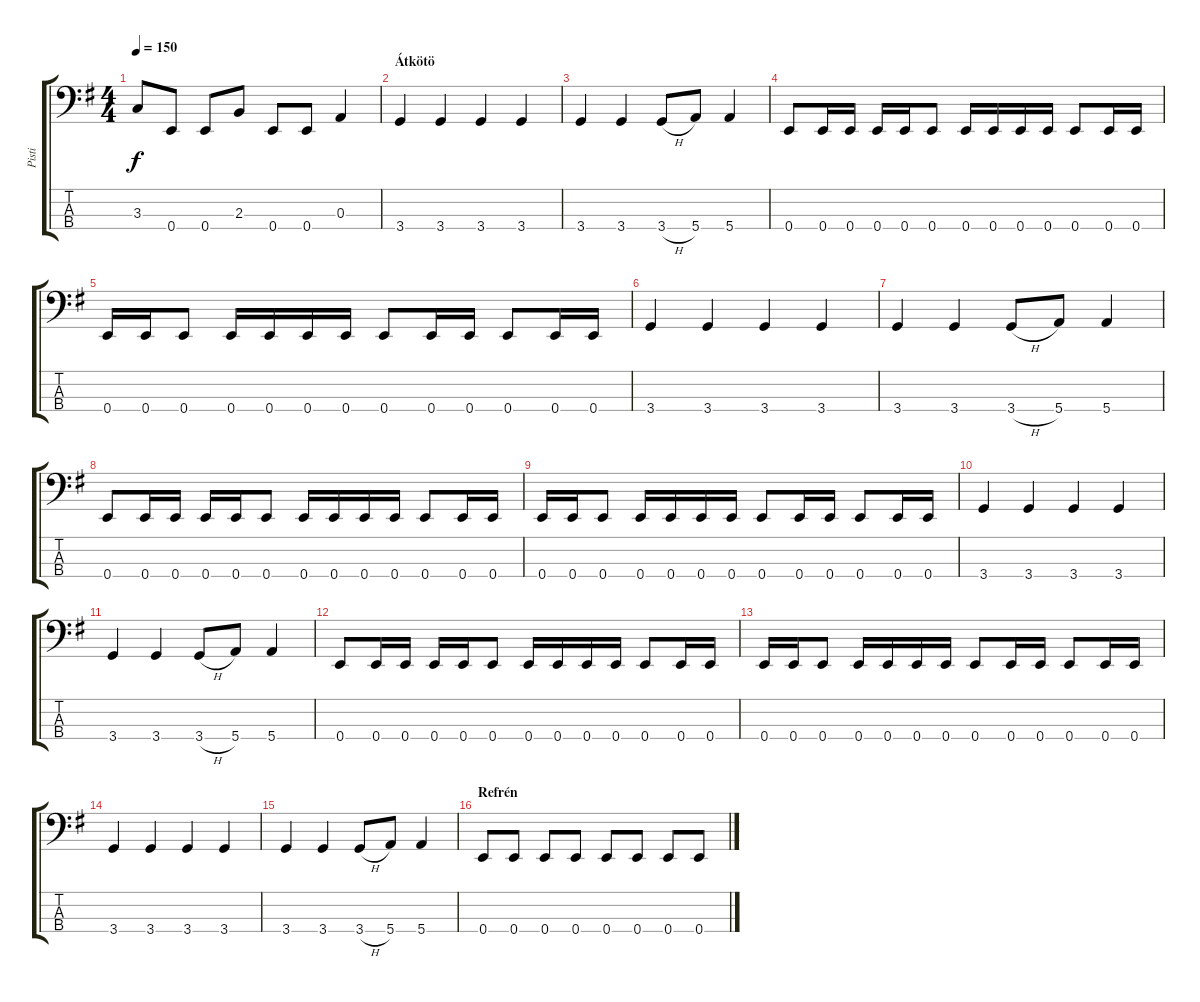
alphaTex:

\track ("Pisti" "Pisti") {instrument electricbassfinger}
\staff {score tabs}
\tuning (G2 D2 A1 E1) {hide}
\ts (4 4)
\tempo 150
\clef f4
\ks eminor
3.3.8{dy f} 0.4.8 0.4.8 2.3.8 0.4.8 0.4.8 0.3.4 |
\section ("" "Átkötö")
3.4.4 3.4.4 3.4.4 3.4.4 |
3.4.4 3.4.4 3.4{h}.8 5.4.8 5.4.4 |
0.4.8 0.4.16 0.4.16 0.4.16 0.4.16 0.4.8 0.4.16 0.4.16 0.4.16 0.4.16 0.4.8 0.4.16 0.4.16 |
0.4.16 0.4.16 0.4.8 0.4.16 0.4.16 0.4.16 0.4.16 0.4.8 0.4.16 0.4.16 0.4.8 0.4.16 0.4.16 |
3.4.4 3.4.4 3.4.4 3.4.4 |
3.4.4 3.4.4 3.4{h}.8 5.4.8 5.4.4 |
0.4.8 0.4.16 0.4.16 0.4.16 0.4.16 0.4.8 0.4.16 0.4.16 0.4.16 0.4.16 0.4.8 0.4.16 0.4.16 |
0.4.16 0.4.16 0.4.8 0.4.16 0.4.16 0.4.16 0.4.16 0.4.8 0.4.16 0.4.16 0.4.8 0.4.16 0.4.16 |
3.4.4 3.4.4 3.4.4 3.4.4 |
3.4.4 3.4.4 3.4{h}.8 5.4.8 5.4.4 |
0.4.8 0.4.16 0.4.16 0.4.16 0.4.16 0.4.8 0.4.16 0.4.16 0.4.16 0.4.16 0.4.8 0.4.16 0.4.16 |
0.4.16 0.4.16 0.4.8 0.4.16 0.4.16 0.4.16 0.4.16 0.4.8 0.4.16 0.4.16 0.4.8 0.4.16 0.4.16 |
3.4.4 3.4.4 3.4.4 3.4.4 |
3.4.4 3.4.4 3.4{h}.8 5.4.8 5.4.4 |
\section ("" "Refrén")
0.4.8 0.4.8 0.4.8 0.4.8 0.4.8 0.4.8 0.4.8 0.4.8
